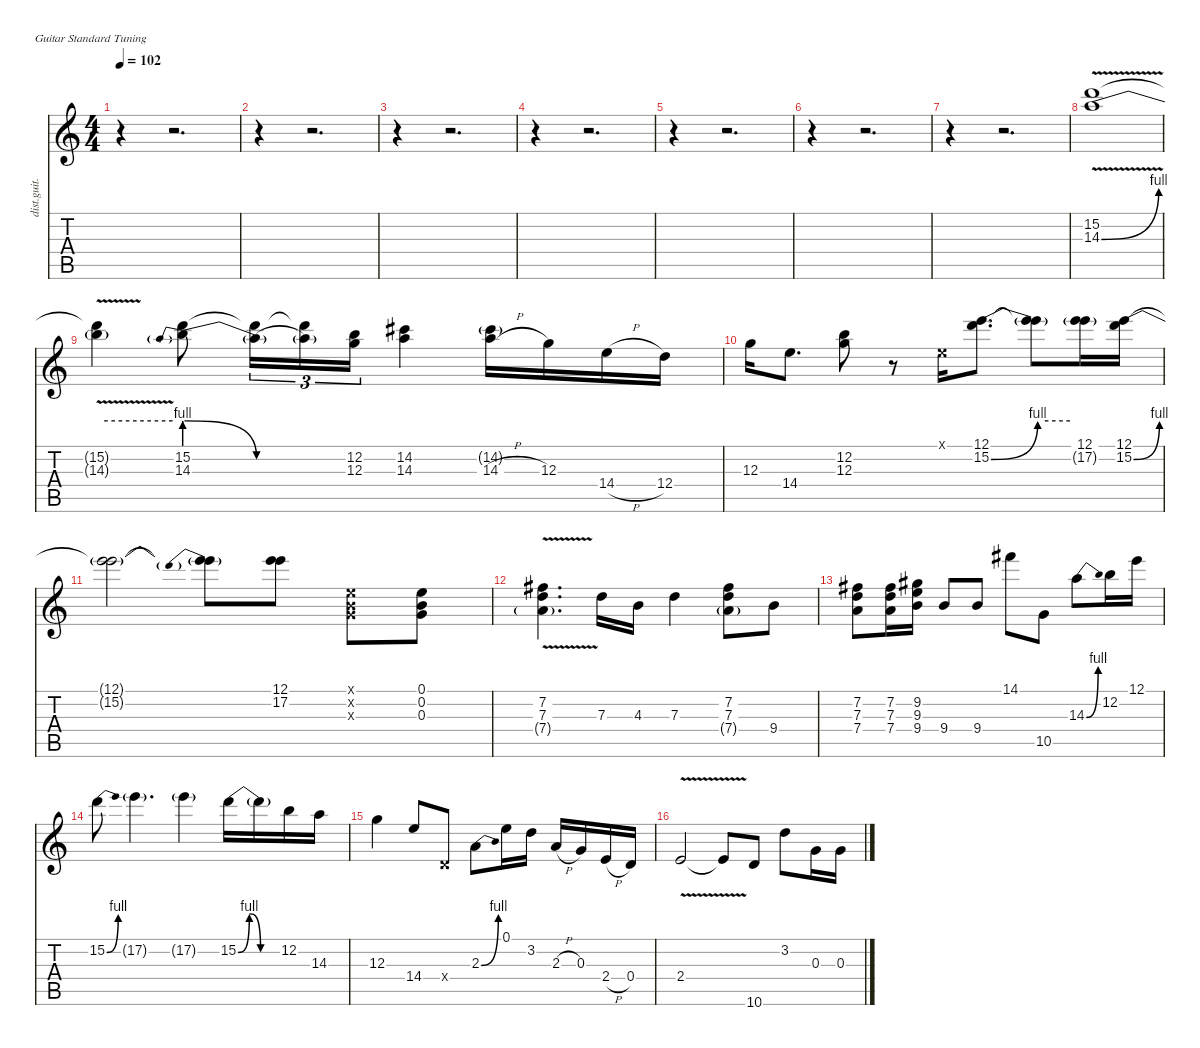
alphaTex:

\defaultSystemsLayout 4
\hideDynamics
\bracketExtendMode nobrackets
\otherSystemsTrackNameOrientation horizontal
\track ("David Gilmour / Talkbox" "dist.guit.") {instrument distortionguitar}
\staff {score tabs}
\tuning (E4 B3 G3 D3 A2 E2)
\ts (4 4)
\tempo 102
\clef g2
\ks c
r.4{dy f beam Down} r.2{d beam Down} |
r.4{beam Down} r.2{d beam Down} |
r.4{beam Down} r.2{d beam Down} |
r.4{beam Down} r.2{d beam Down} |
r.4{beam Down} r.2{d beam Down} |
r.4{beam Down} r.2{d beam Down} |
r.4{beam Down} r.2{d beam Down} |
(15.2{v} 14.3{be (bend 0 0 60 4)}).1{beam Down} |
(15.2{v t} 14.3{be (hold 0 4 60 4) t}).4{beam Down} (15.2 14.3{be (prebendrelease 0 4 60 0)}).8{beam Down} (15.2{t} 14.3{be (hold 0 0 60 0) t}).16{tu (3 2) beam Down} (15.2{t} 14.3{be (hold 0 0 60 0) t}).16{tu (3 2) beam Down} (12.2 12.3).16{tu (3 2) beam Down} (14.2{acc #} 14.3).4{beam Down} (14.2{g acc #} 14.3{h}).16{beam Down} 12.3.16{beam Down} 14.4{h}.16{beam Down} 12.4.16{beam Down} |
12.3.16{beam Down} 14.4.8{d beam Down} (12.2 12.3).8{beam Down} r.8{beam Down} 0.1{x}.16{beam Down} (12.1 15.2{be (bend 0 0 60 4)}).8{d beam Down} (12.1{t} 15.2{be (hold 0 4 60 4) t}).8{beam Down} (12.1 17.2{g}).16{beam Down} (12.1 15.2{be (bend 0 0 60 4)}).16{beam Down} |
(12.1{t} 15.2{t}).2{beam Down} (12.1{t} 15.2{be (prebend 0 4 60 4) t}).8{beam Down} (12.1 17.2).8{beam Down} (0.1{x} 0.2{x} 0.3{x}).8{beam Down} (0.1 0.2 0.3).8{beam Down} |
(7.2{v acc #} 7.3{v} 7.4{v g}).4{d beam Down} 7.3.16{beam Down} 4.3.16{beam Down} 7.3.4{beam Down} (7.2{acc #} 7.3 7.4{g}).8{beam Down} 9.4.8{beam Down} |
(7.2{acc #} 7.3 7.4).8{beam Down} (7.2{acc #} 7.3 7.4).16{beam Down} (9.2{acc #} 9.3 9.4).16{beam Down} 9.4.8{beam Up} 9.4.8{beam Up} 14.1{acc #}.8{beam Down} 10.5.8{beam Down} 14.3{be (bend 0 0 30 4)}.8{beam Down} 12.2.16{beam Down} 12.1.16{beam Down} |
15.2{be (bend 0 0 30 4)}.8{beam Down} 17.2{g}.4{d dy mf beam Down} 17.2{g}.4{beam Down} 15.2{be (bendrelease 0 0 30 4 30 4 60 0)}.16{dy f beam Down} 15.2{be (hold 0 0 60 0) t}.16{beam Down} 12.2.16{beam Down} 14.3.16{beam Down} |
12.3.4{beam Down} 14.4.8{beam Up} 0.4{x}.8{beam Up} 2.3{be (bend 0 0 30 4)}.8{beam Down} 0.1.16{beam Down} 3.2.16{beam Down} 2.3{h}.16{beam Up} 0.3.16{beam Up} 2.4{h}.16{beam Up} 0.4.16{beam Up} |
2.4{v}.2{beam Up} 2.4{v t}.8{beam Up} 10.6.8{beam Up} 3.2.8{beam Down} 0.3.16{beam Down} 0.3.16{beam Down}
